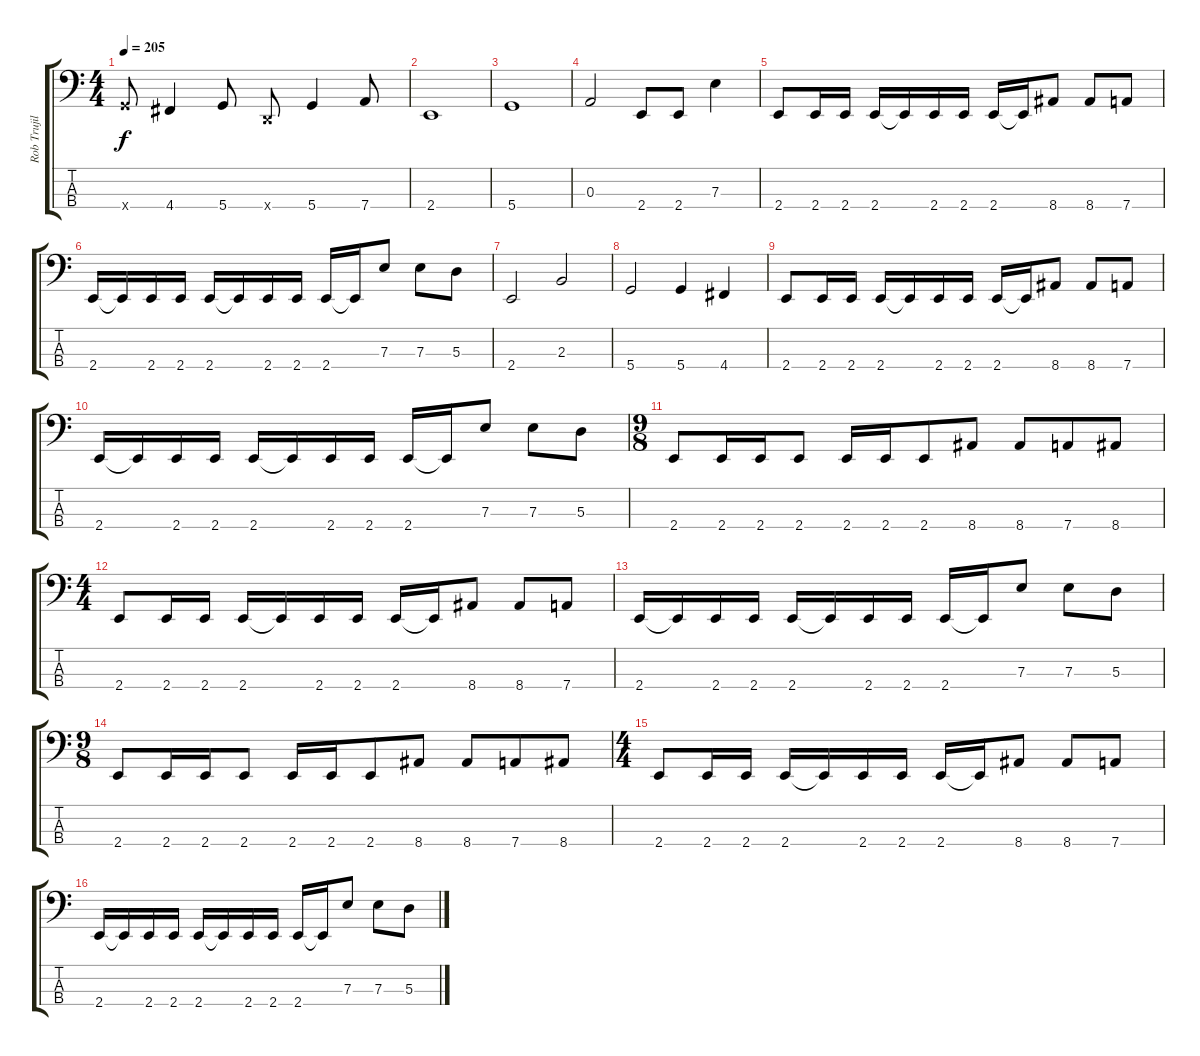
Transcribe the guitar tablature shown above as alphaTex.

\track ("Rob Trujillo" "Rob Trujil") {instrument electricbasspick}
\staff {score tabs}
\tuning (G2 D2 A1 D1) {hide}
\ts (4 4)
\tempo 205
\clef f4
\ks c
5.4{x}.8{dy f} 4.4.4 5.4.8 0.4{x}.8 5.4.4 7.4.8 |
2.4.1 |
5.4.1 |
0.3.2 2.4.8 2.4.8 7.3.4 |
2.4.8 2.4.16 2.4.16 2.4.16 2.4{t}.16 2.4.16 2.4.16 2.4.16 2.4{t}.16 8.4.8 8.4.8 7.4.8 |
2.4.16 2.4{t}.16 2.4.16 2.4.16 2.4.16 2.4{t}.16 2.4.16 2.4.16 2.4.16 2.4{t}.16 7.3.8 7.3.8 5.3.8 |
2.4.2 2.3.2 |
5.4.2 5.4.4 4.4.4 |
2.4.8 2.4.16 2.4.16 2.4.16 2.4{t}.16 2.4.16 2.4.16 2.4.16 2.4{t}.16 8.4.8 8.4.8 7.4.8 |
2.4.16 2.4{t}.16 2.4.16 2.4.16 2.4.16 2.4{t}.16 2.4.16 2.4.16 2.4.16 2.4{t}.16 7.3.8 7.3.8 5.3.8 |
\ts (9 8)
2.4.8 2.4.16 2.4.16 2.4.8 2.4.16 2.4.16 2.4.8 8.4.8 8.4.8 7.4.8 8.4.8 |
\ts (4 4)
2.4.8 2.4.16 2.4.16 2.4.16 2.4{t}.16 2.4.16 2.4.16 2.4.16 2.4{t}.16 8.4.8 8.4.8 7.4.8 |
2.4.16 2.4{t}.16 2.4.16 2.4.16 2.4.16 2.4{t}.16 2.4.16 2.4.16 2.4.16 2.4{t}.16 7.3.8 7.3.8 5.3.8 |
\ts (9 8)
2.4.8 2.4.16 2.4.16 2.4.8 2.4.16 2.4.16 2.4.8 8.4.8 8.4.8 7.4.8 8.4.8 |
\ts (4 4)
2.4.8 2.4.16 2.4.16 2.4.16 2.4{t}.16 2.4.16 2.4.16 2.4.16 2.4{t}.16 8.4.8 8.4.8 7.4.8 |
2.4.16 2.4{t}.16 2.4.16 2.4.16 2.4.16 2.4{t}.16 2.4.16 2.4.16 2.4.16 2.4{t}.16 7.3.8 7.3.8 5.3.8
